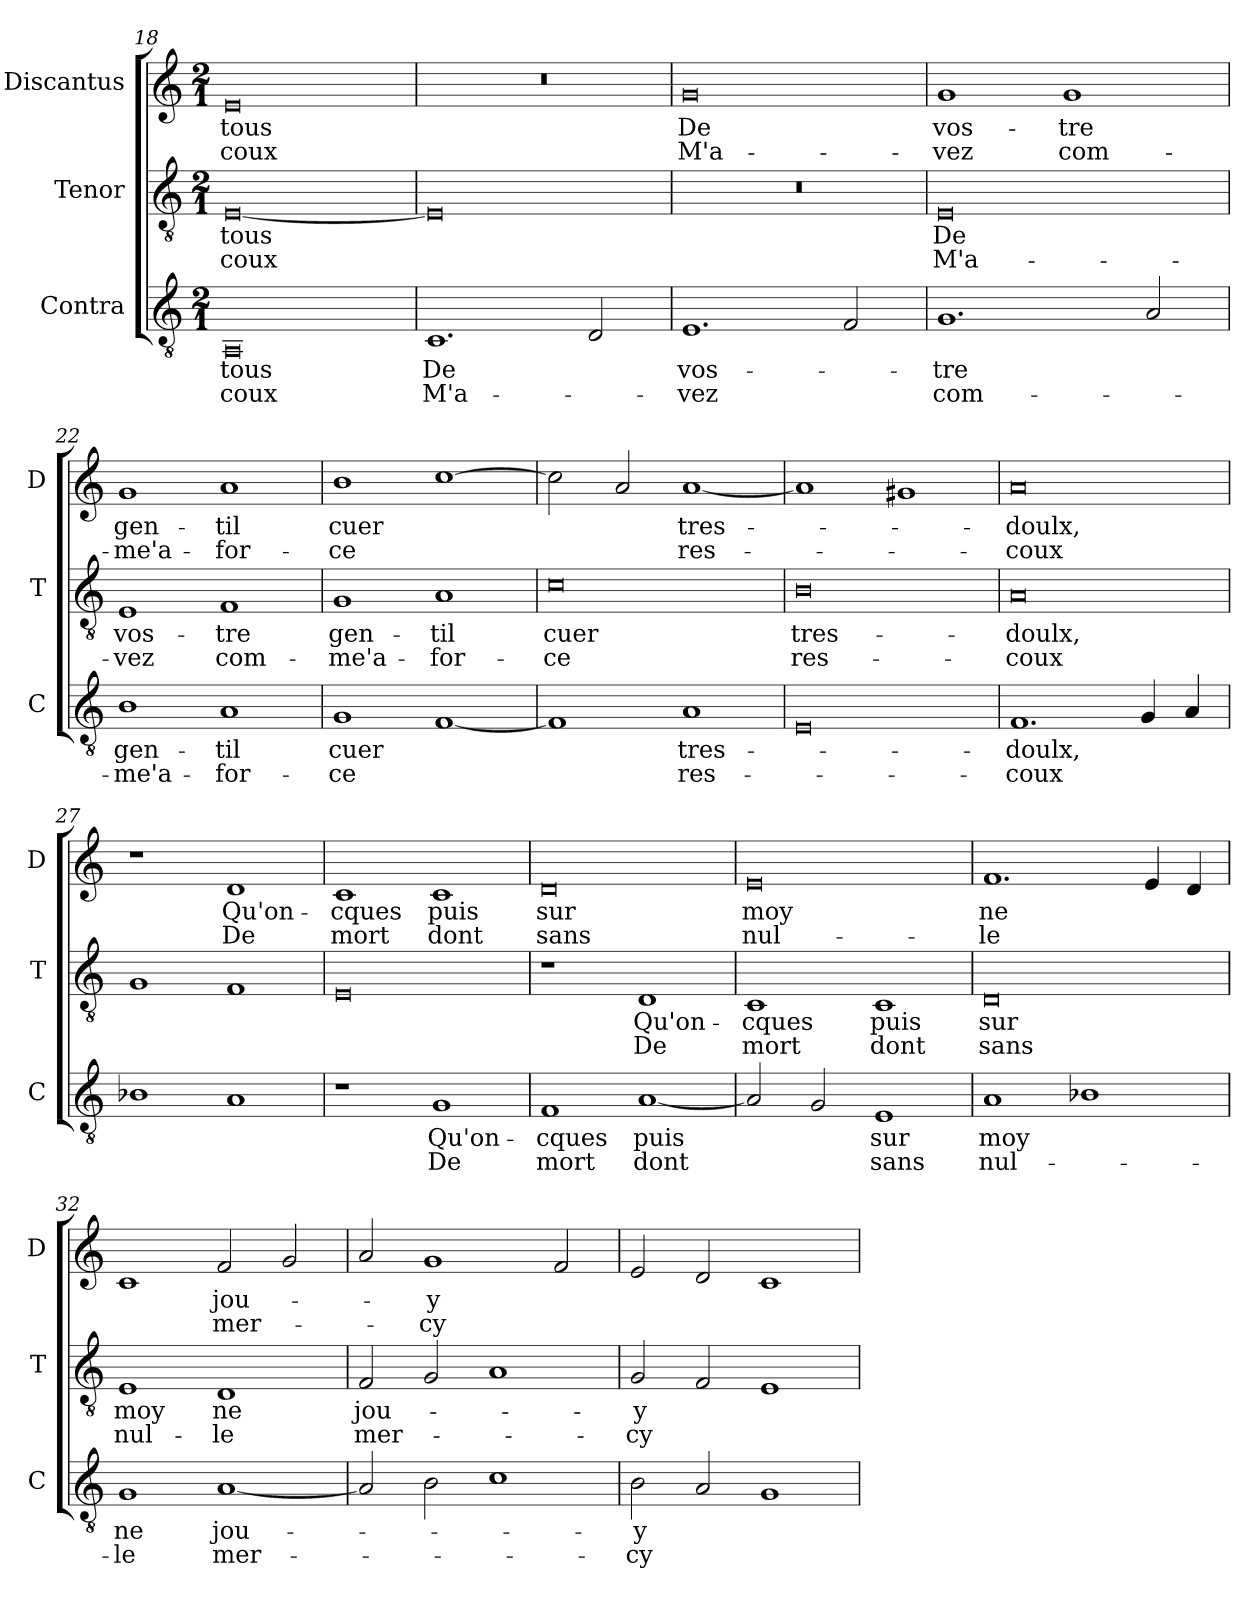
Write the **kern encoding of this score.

**kern	**text	**text	**kern	**text	**text	**kern	**text	**text
*part3	*part3	*part3	*part2	*part2	*part2	*part1	*part1	*part1
*staff3	*staff3	*staff3	*staff2	*staff2	*staff2	*staff1	*staff1	*staff1
*I"Contra	*	*	*I"Tenor	*	*	*I"Discantus	*	*
*I'C	*	*	*I'T	*	*	*I'D	*	*
*clefGv2	*	*	*clefGv2	*	*	*clefG2	*	*
*k[]	*	*	*k[]	*	*	*k[]	*	*
*M2/1	*	*	*M2/1	*	*	*M2/1	*	*
=18	=18	=18	=18	=18	=18	=18	=18	=18
0AA	tous	-coux	[0E	tous	-coux	0e	tous	-coux
=19	=19	=19	=19	=19	=19	=19	=19	=19
1.C	De	M'a-	0E]	.	.	0r	.	.
2D/	.	.	.	.	.	.	.	.
=20	=20	=20	=20	=20	=20	=20	=20	=20
1.E	vos-	-vez	0r	.	.	0g	De	M'a-
2F/	.	.	.	.	.	.	.	.
=21	=21	=21	=21	=21	=21	=21	=21	=21
1.G	-tre	com-	0E	De	M'a-	1g	vos-	-vez
.	.	.	.	.	.	1g	-tre	com-
2A/	.	.	.	.	.	.	.	.
=22	=22	=22	=22	=22	=22	=22	=22	=22
1B	gen-	-me'a-	1E	vos-	-vez	1g	gen-	-me'a-
1A	-til	-for-	1F	-tre	com-	1a	-til	-for-
=23	=23	=23	=23	=23	=23	=23	=23	=23
1G	cuer	-ce	1G	gen-	-me'a-	1b	cuer	-ce
[1F	.	.	1A	-til	-for-	[1cc	.	.
=24	=24	=24	=24	=24	=24	=24	=24	=24
1F]	.	.	0c	cuer	-ce	2cc\]	.	.
.	.	.	.	.	.	2a/	.	.
1A	tres-	res-	.	.	.	[1a	tres-	res-
=25	=25	=25	=25	=25	=25	=25	=25	=25
0E	.	.	0B	tres-	res-	1a]	.	.
.	.	.	.	.	.	1g#X	.	.
=26	=26	=26	=26	=26	=26	=26	=26	=26
1.F	-doulx,	-coux	0A	-doulx,	-coux	0a	-doulx,	-coux
4G/	.	.	.	.	.	.	.	.
4A/	.	.	.	.	.	.	.	.
=27	=27	=27	=27	=27	=27	=27	=27	=27
1B-X	.	.	1G	.	.	1r	.	.
1A	.	.	1F	.	.	1d	Qu'on-	De
=28	=28	=28	=28	=28	=28	=28	=28	=28
1r	.	.	0E	.	.	1c	-cques	mort
1G	Qu'on-	De	.	.	.	1c	puis	dont
=29	=29	=29	=29	=29	=29	=29	=29	=29
1F	-cques	mort	1r	.	.	0d	sur	sans
[1A	puis	dont	1D	Qu'on-	De	.	.	.
=30	=30	=30	=30	=30	=30	=30	=30	=30
2A/]	.	.	1C	-cques	mort	0e	moy	nul-
2G/	.	.	.	.	.	.	.	.
1E	sur	sans	1C	puis	dont	.	.	.
=31	=31	=31	=31	=31	=31	=31	=31	=31
1A	moy	nul-	0D	sur	sans	1.f	ne	-le
1B-X	.	.	.	.	.	.	.	.
.	.	.	.	.	.	4e/	.	.
.	.	.	.	.	.	4d/	.	.
=32	=32	=32	=32	=32	=32	=32	=32	=32
1G	ne	-le	1E	moy	nul-	1c	.	.
[1A	jou-	mer-	1D	ne	-le	2f/	jou-	mer-
.	.	.	.	.	.	2g/	.	.
=33	=33	=33	=33	=33	=33	=33	=33	=33
2A/]	.	.	2F/	jou-	mer-	2a/	.	.
2B\	.	.	2G/	.	.	1g	-y	-cy
1c	.	.	1A	.	.	.	.	.
.	.	.	.	.	.	2f/	.	.
=34	=34	=34	=34	=34	=34	=34	=34	=34
2B\	-y	-cy	2G/	-y	-cy	2e/	.	.
2A/	.	.	2F/	.	.	2d/	.	.
1G	.	.	1E	.	.	1c	.	.
=	=	=	=	=	=	=	=	=
*-	*-	*-	*-	*-	*-	*-	*-	*-
